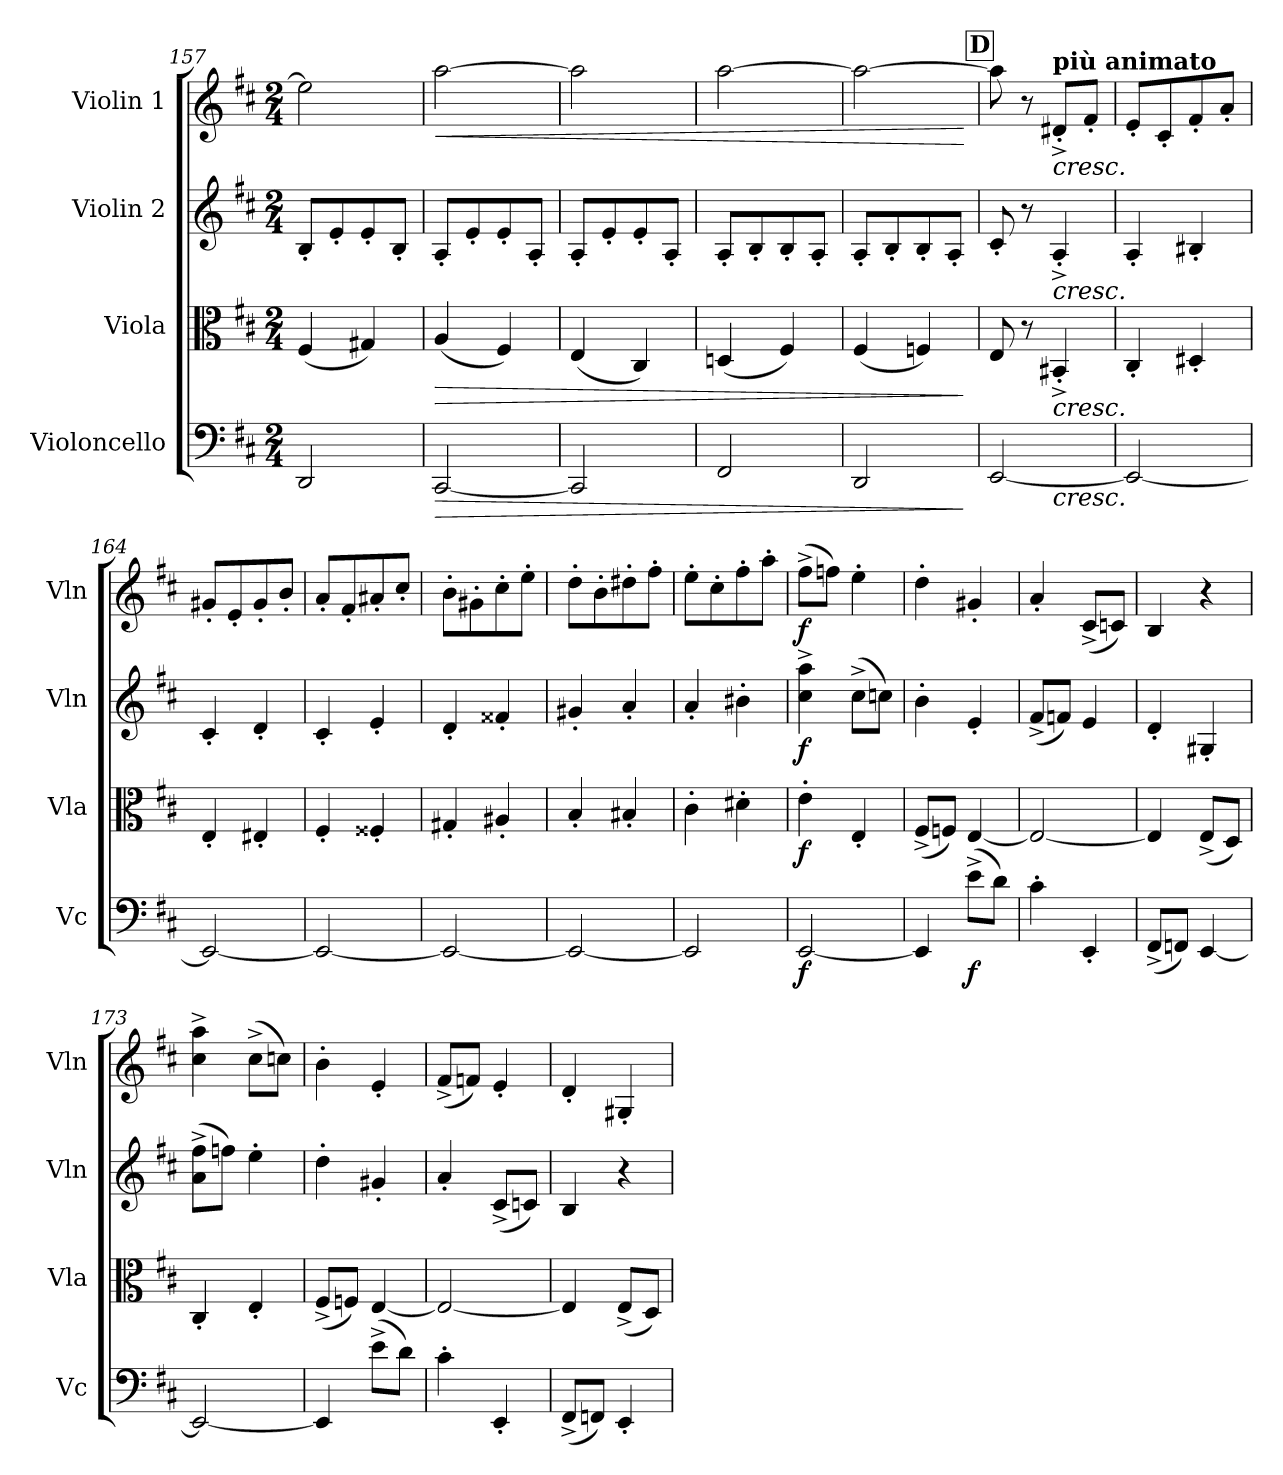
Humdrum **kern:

**kern	**dynam	**kern	**dynam	**kern	**dynam	**kern	**dynam
*part4	*part4	*part3	*part3	*part2	*part2	*part1	*part1
*staff4	*staff4	*staff3	*staff3	*staff2	*staff2	*staff1	*staff1
*I"Violoncello	*	*I"Viola	*	*I"Violin 2	*	*I"Violin 1	*
*I'Vc	*	*I'Vla	*	*I'Vln	*	*I'Vln	*
*clefF4	*	*clefC3	*	*clefG2	*	*clefG2	*
*k[f#c#]	*	*k[f#c#]	*	*k[f#c#]	*	*k[f#c#]	*
*M2/4	*	*M2/4	*	*M2/4	*	*M2/4	*
=157	=157	=157	=157	=157	=157	=157	=157
2DD/	.	(4F#/	.	8B'/L	.	2ee\]	.
.	.	.	.	8e'/	.	.	.
.	.	4G#X/)	.	8e'/	.	.	.
.	.	.	.	8B'/J	.	.	.
=158	=158	=158	=158	=158	=158	=158	=158
!	!LO:HP:b	!	!LO:HP:b	!	!	!	!LO:HP:b
[2CC#/	>	(4A/	>	8A'/L	.	[2aa\	<
.	.	.	.	8e'/	.	.	.
.	.	4F#/)	.	8e'/	.	.	.
.	.	.	.	8A'/J	.	.	.
=159	=159	=159	=159	=159	=159	=159	=159
2CC#/]	.	(4E/	.	8A'/L	.	2aa\]	.
.	.	.	.	8e'/	.	.	.
.	.	4C#/)	.	8e'/	.	.	.
.	.	.	.	8A'/J	.	.	.
!!LO:LB:g=z
=160	=160	=160	=160	=160	=160	=160	=160
2FF#/	.	(4Dn/	.	8A'/L	.	[2aa\	.
.	.	.	.	8B'/	.	.	.
.	.	4F#/)	.	8B'/	.	.	.
.	.	.	.	8A'/J	.	.	.
=161	=161	=161	=161	=161	=161	=161	=161
2DD/	.	(4F#/	.	8A'/L	.	2aa\_	.
.	.	.	.	8B'/	.	.	.
.	.	4Fn/)	.	8B'/	.	.	.
.	.	.	.	8A'/J	.	.	.
.	]	.	]	.	.	.	[
!!LO:PB:g=z
!!LO:REH:place=s1:a:B:cj:fs=14:t=D
=162	=162	=162	=162	=162	=162	=162	=162
*^	*	*	*	*	*	*	*
[2EE/	4ryy	.	8E/	.	8c#'/	.	8aa\]	.
.	.	.	8r	.	8r	.	8r	.
!	!	!	!	!	!	!	!LO:TX:a:B:t=più animato	!
!	!	!	!	!	!	!	!LO:TX:b:i:t=cresc.	!
!	!	!	!	!	!LO:TX:b:i:t=cresc.	!	!	!
!	!	!	!LO:TX:b:i:t=cresc.	!	!	!	!	!
!	!LO:TX:b:i:t=cresc.	!	!	!	!	!	!	!
.	4ryy	.	4BB#X'^>/	.	4A'^>/	.	8d#X'^>/L	.
.	.	.	.	.	.	.	8f#'/J	.
*v	*v	*	*	*	*	*	*	*
=163	=163	=163	=163	=163	=163	=163	=163
2EE/_	.	4C#'/	.	4A'/	.	8e'/L	.
.	.	.	.	.	.	8c#'/	.
.	.	4D#X'/	.	4B#X'/	.	8f#'/	.
.	.	.	.	.	.	8a'/J	.
=164	=164	=164	=164	=164	=164	=164	=164
2EE/_	.	4E'/	.	4c#'/	.	8g#X'/L	.
.	.	.	.	.	.	8e'/	.
.	.	4E#X'/	.	4d'/	.	8g#'/	.
.	.	.	.	.	.	8b'/J	.
=165	=165	=165	=165	=165	=165	=165	=165
2EE/_	.	4F#'/	.	4c#'/	.	8a'/L	.
.	.	.	.	.	.	8f#'/	.
.	.	4F##X'/	.	4e'/	.	8a#X'/	.
.	.	.	.	.	.	8cc#'/J	.
=166	=166	=166	=166	=166	=166	=166	=166
2EE/_	.	4G#X'/	.	4d'/	.	8b'\L	.
.	.	.	.	.	.	8g#X'\	.
.	.	4A#X'/	.	4f##X'/	.	8cc#'\	.
.	.	.	.	.	.	8ee'\J	.
=167	=167	=167	=167	=167	=167	=167	=167
2EE/_	.	4B'/	.	4g#X'/	.	8dd'\L	.
.	.	.	.	.	.	8b'\	.
.	.	4B#X'/	.	4a'/	.	8dd#X'\	.
.	.	.	.	.	.	8ff#'\J	.
=168	=168	=168	=168	=168	=168	=168	=168
2EE/]	.	4c#'\	.	4a'/	.	8ee'\L	.
.	.	.	.	.	.	8cc#'\	.
.	.	4d#X'\	.	4b#X'\	.	8ff#'\	.
.	.	.	.	.	.	8aa'\J	.
=169	=169	=169	=169	=169	=169	=169	=169
!	!LO:DY:b	!	!LO:DY:b	!	!LO:DY:b	!	!LO:DY:b
[2EE/	f	4e'\	f	4cc#\^ 4aa\^	f	(8ff#^\L	f
.	.	.	.	.	.	8ffn\J)	.
.	.	4E'/	.	(8cc#^\L	.	4ee'\	.
.	.	.	.	8ccn\J)	.	.	.
=170	=170	=170	=170	=170	=170	=170	=170
4EE/]	.	(8F#^>/L	.	4b'\	.	4dd'\	.
.	.	8Fn/J)	.	.	.	.	.
!	!LO:DY:b	!	!	!	!	!	!
(8e^\L	f	[4E/	.	4e'/	.	4g#X'/	.
8d\J)	.	.	.	.	.	.	.
!!LO:LB:g=z
=171	=171	=171	=171	=171	=171	=171	=171
4c#'\	.	2E/_	.	(8f#^>/L	.	4a'/	.
.	.	.	.	8fn/J)	.	.	.
4EE'/	.	.	.	4e/	.	(8c#^>/L	.
.	.	.	.	.	.	8cn/J)	.
=172	=172	=172	=172	=172	=172	=172	=172
(8FF#^>/L	.	4E/]	.	4d'/	.	4B/	.
8FFn/J)	.	.	.	.	.	.	.
[4EE/	.	(8E^>/L	.	4G#X'/	.	4r	.
.	.	8D/J)	.	.	.	.	.
!!LO:LB:g=z
=173	=173	=173	=173	=173	=173	=173	=173
2EE/_	.	4C#'/	.	(8a\^ 8ff#\^L	.	4cc#\^ 4aa\^	.
.	.	.	.	8ffn\J)	.	.	.
.	.	4E'/	.	4ee'\	.	(8cc#^\L	.
.	.	.	.	.	.	8ccn\J)	.
=174	=174	=174	=174	=174	=174	=174	=174
4EE/]	.	(8F#^>/L	.	4dd'\	.	4b'\	.
.	.	8Fn/J)	.	.	.	.	.
(8e^\L	.	[4E/	.	4g#X'/	.	4e'/	.
8d\J)	.	.	.	.	.	.	.
=175	=175	=175	=175	=175	=175	=175	=175
4c#'\	.	2E/_	.	4a'/	.	(8f#^>/L	.
.	.	.	.	.	.	8fn/J)	.
4EE'/	.	.	.	(8c#^>/L	.	4e'/	.
.	.	.	.	8cn/J)	.	.	.
=176	=176	=176	=176	=176	=176	=176	=176
(8FF#^>/L	.	4E/]	.	4B/	.	4d'/	.
8FFn/J)	.	.	.	.	.	.	.
4EE'/	.	(8E^>/L	.	4r	.	4G#X'/	.
.	.	8D/J)	.	.	.	.	.
=	=	=	=	=	=	=	=
*-	*-	*-	*-	*-	*-	*-	*-
